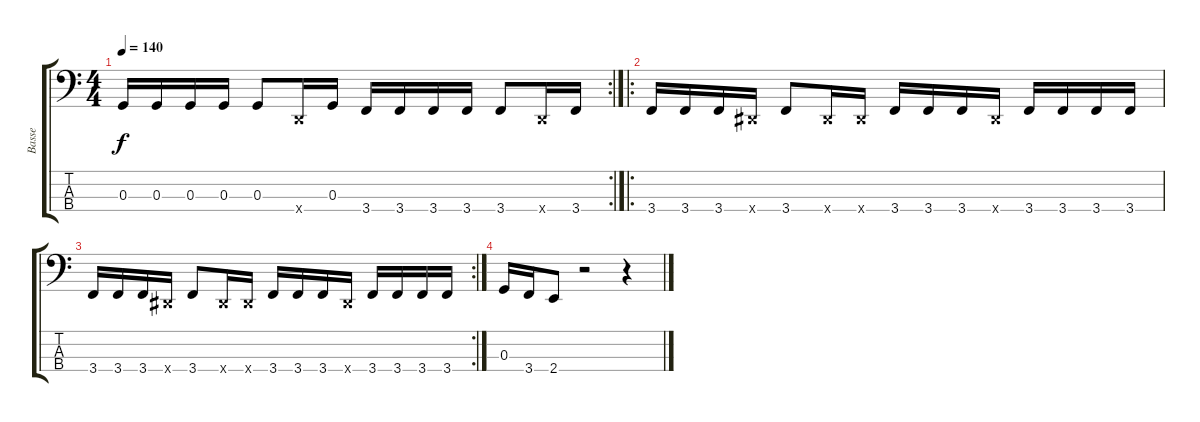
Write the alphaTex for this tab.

\track ("Basse" "Basse") {instrument electricbassfinger}
\staff {score tabs}
\tuning (F2 C2 G1 D1) {hide}
\rc 2
\ts (4 4)
\tempo 140
\clef f4
\ks c
0.3.16{dy f} 0.3.16 0.3.16 0.3.16 0.3.8 0.4{x}.16 0.3.16 3.4.16 3.4.16 3.4.16 3.4.16 3.4.8 0.4{x}.16 3.4.16 |
\ro
3.4.16 3.4.16 3.4.16 1.4{x}.16 3.4.8 1.4{x}.16 1.4{x}.16 3.4.16 3.4.16 3.4.16 1.4{x}.16 3.4.16 3.4.16 3.4.16 3.4.16 |
\rc 2
3.4.16 3.4.16 3.4.16 1.4{x}.16 3.4.8 1.4{x}.16 1.4{x}.16 3.4.16 3.4.16 3.4.16 1.4{x}.16 3.4.16 3.4.16 3.4.16 3.4.16 |
0.3.16 3.4.16 2.4.8 r.2 r.4
